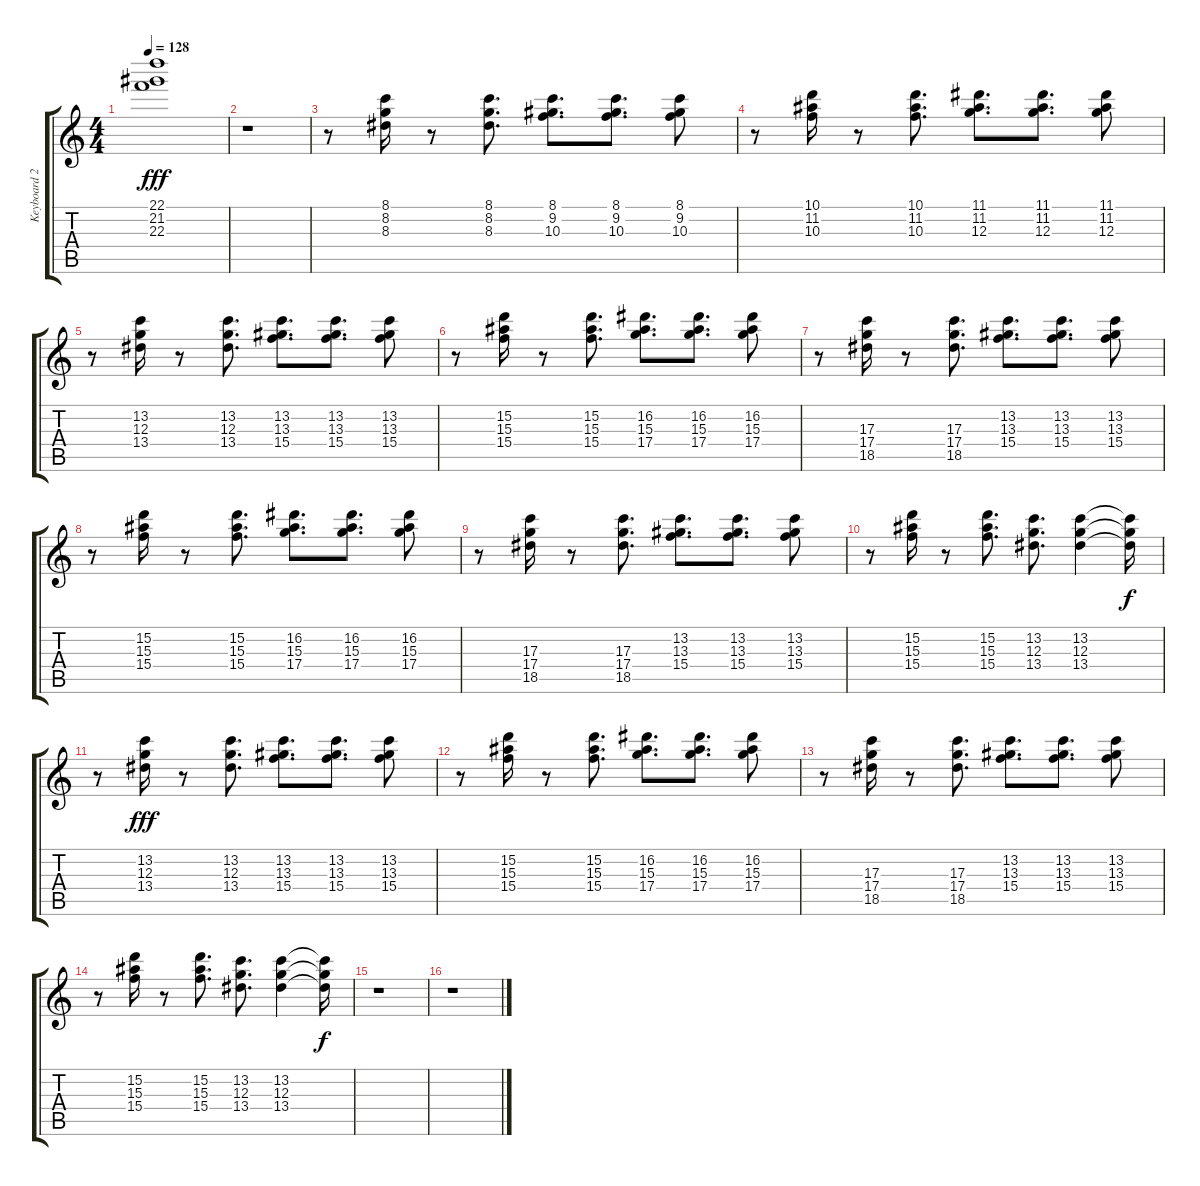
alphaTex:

\track ("Keyboard 2" "Keyboard 2") {instrument overdrivenguitar}
\staff {score tabs}
\tuning (E4 B3 G3 D3 A2 E2) {hide}
\ts (4 4)
\tempo 128
\clef g2
\ks c
(22.1 21.2 22.3).1{dy fff} |
r.1 |
r.8 (8.1 8.2 8.3).16{instrument electricgrandpiano} r.8 (8.1 8.2 8.3).8{d} (8.1 9.2 10.3).8{d} (8.1 9.2 10.3).8{d} (8.1 9.2 10.3).8 |
r.8 (10.1 11.2 10.3).16 r.8 (10.1 11.2 10.3).8{d} (11.1 11.2 12.3).8{d} (11.1 11.2 12.3).8{d} (11.1 11.2 12.3).8 |
r.8 (13.2 12.3 13.4).16 r.8 (13.2 12.3 13.4).8{d} (13.2 13.3 15.4).8{d} (13.2 13.3 15.4).8{d} (13.2 13.3 15.4).8 |
r.8 (15.2 15.3 15.4).16 r.8 (15.2 15.3 15.4).8{d} (16.2 15.3 17.4).8{d} (16.2 15.3 17.4).8{d} (16.2 15.3 17.4).8 |
r.8 (17.3 17.4 18.5).16 r.8 (17.3 17.4 18.5).8{d} (13.2 13.3 15.4).8{d} (13.2 13.3 15.4).8{d} (13.2 13.3 15.4).8 |
r.8 (15.2 15.3 15.4).16 r.8 (15.2 15.3 15.4).8{d} (16.2 15.3 17.4).8{d} (16.2 15.3 17.4).8{d} (16.2 15.3 17.4).8 |
r.8 (17.3 17.4 18.5).16 r.8 (17.3 17.4 18.5).8{d} (13.2 13.3 15.4).8{d} (13.2 13.3 15.4).8{d} (13.2 13.3 15.4).8 |
r.8 (15.2 15.3 15.4).16 r.8 (15.2 15.3 15.4).8{d} (13.2 12.3 13.4).8{d} (13.2 12.3 13.4).4 (13.2{t} 12.3{t} 13.4{t}).16{dy f} |
r.8 (13.2 12.3 13.4).16{dy fff} r.8 (13.2 12.3 13.4).8{d} (13.2 13.3 15.4).8{d} (13.2 13.3 15.4).8{d} (13.2 13.3 15.4).8 |
r.8 (15.2 15.3 15.4).16 r.8 (15.2 15.3 15.4).8{d} (16.2 15.3 17.4).8{d} (16.2 15.3 17.4).8{d} (16.2 15.3 17.4).8 |
r.8 (17.3 17.4 18.5).16 r.8 (17.3 17.4 18.5).8{d} (13.2 13.3 15.4).8{d} (13.2 13.3 15.4).8{d} (13.2 13.3 15.4).8 |
r.8 (15.2 15.3 15.4).16 r.8 (15.2 15.3 15.4).8{d} (13.2 12.3 13.4).8{d} (13.2 12.3 13.4).4 (13.2{t} 12.3{t} 13.4{t}).16{dy f} |
r.1 |
r.1
